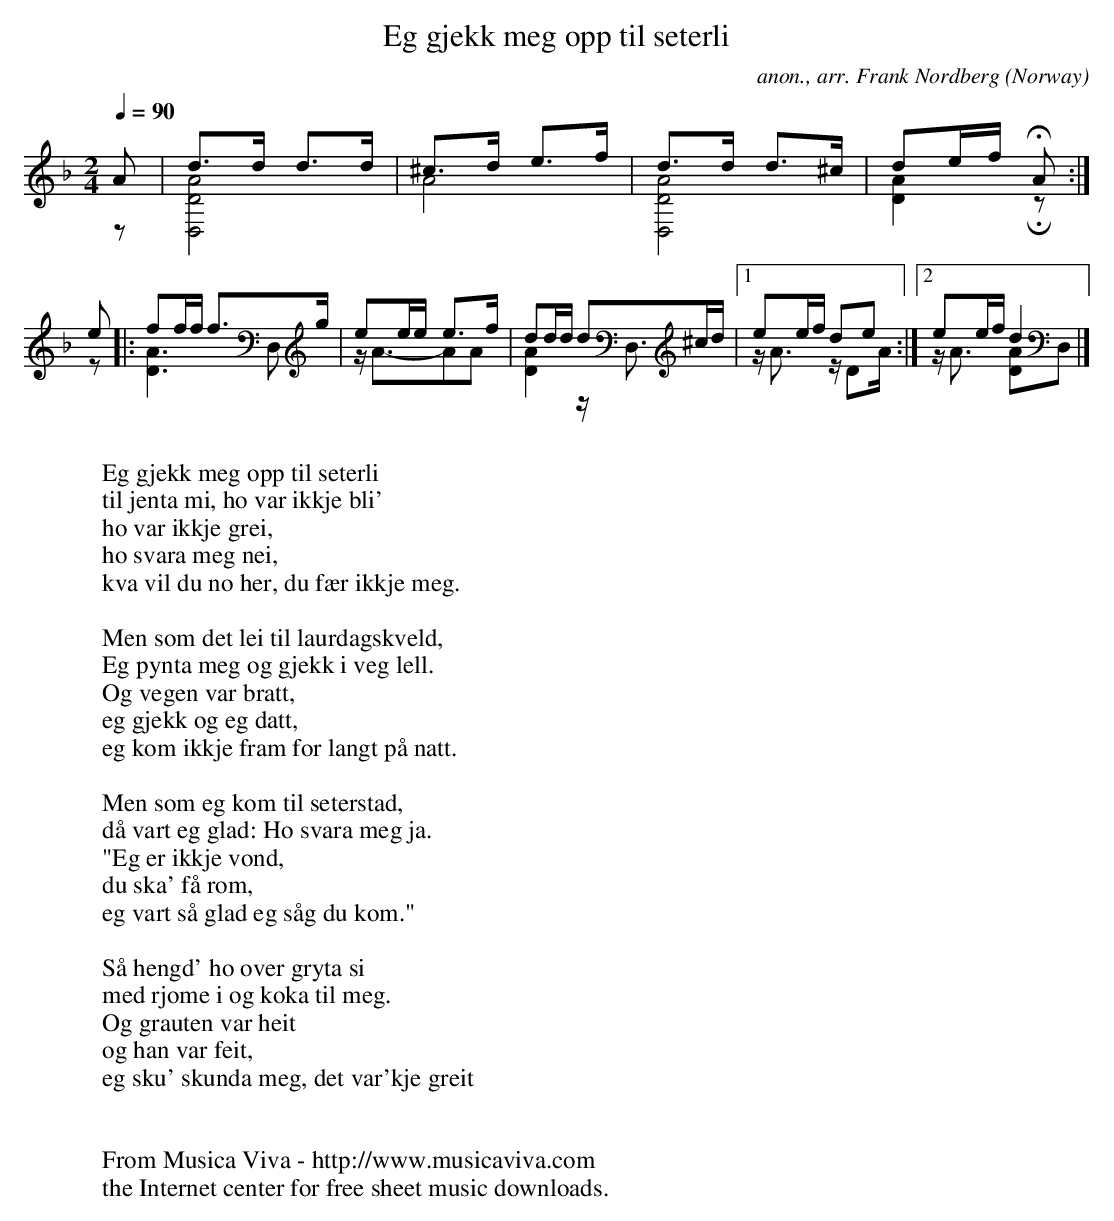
X:1
T:Eg gjekk meg opp til seterli
C:anon., arr. Frank Nordberg
O:Norway
V:1 Program 1 25 up %Acoustic guitar
V:2 Program 1 25 merge down %Acoustic guitar
M:2/4
L:1/8
Q:1/4=90
K:Dm
V:1
A|d>d d>d|^c>d e>f|d>d d>^c|de/f/ HA:|
V:2
z|[D,4D4A4]|A4|[D,4D4A4]|[D2A2] Hz:|
V:1
e|:ff/f/ f>g|ee/e/ e>f|dd/d/ d^c/d/|[1ee/f/ de:|[2ee/f/ d2|]
V:2
z|:[D3A3]D,|z/A3/-AA|[D2A2]z/D,3/|[1z/A3/ z/DA/:|[2z/A3/ [DA]D,|]
W:
W:Eg gjekk meg opp til seterli
W:til jenta mi, ho var ikkje bli'
W:ho var ikkje grei,
W:ho svara meg nei,
W:kva vil du no her, du f\aer ikkje meg.
W:
W:Men som det lei til laurdagskveld,
W:Eg pynta meg og gjekk i veg lell.
W:Og vegen var bratt,
W:eg gjekk og eg datt,
W:eg kom ikkje fram f\or langt p\aa natt.
W:
W:Men som eg kom til seterstad,
W:d\aa vart eg glad: Ho svara meg ja.
W:"Eg er ikkje vond,
W:du ska' f\aa rom,
W:eg vart s\aa glad eg s\aag du kom."
W:
W:S\aa hengd' ho over gryta si
W:med rjome i og koka til meg.
W:Og grauten var heit
W:og han var feit,
W:eg sku' skunda meg, det var'kje greit
W:
W:
W:  From Musica Viva - http://www.musicaviva.com
W:  the Internet center for free sheet music downloads.
